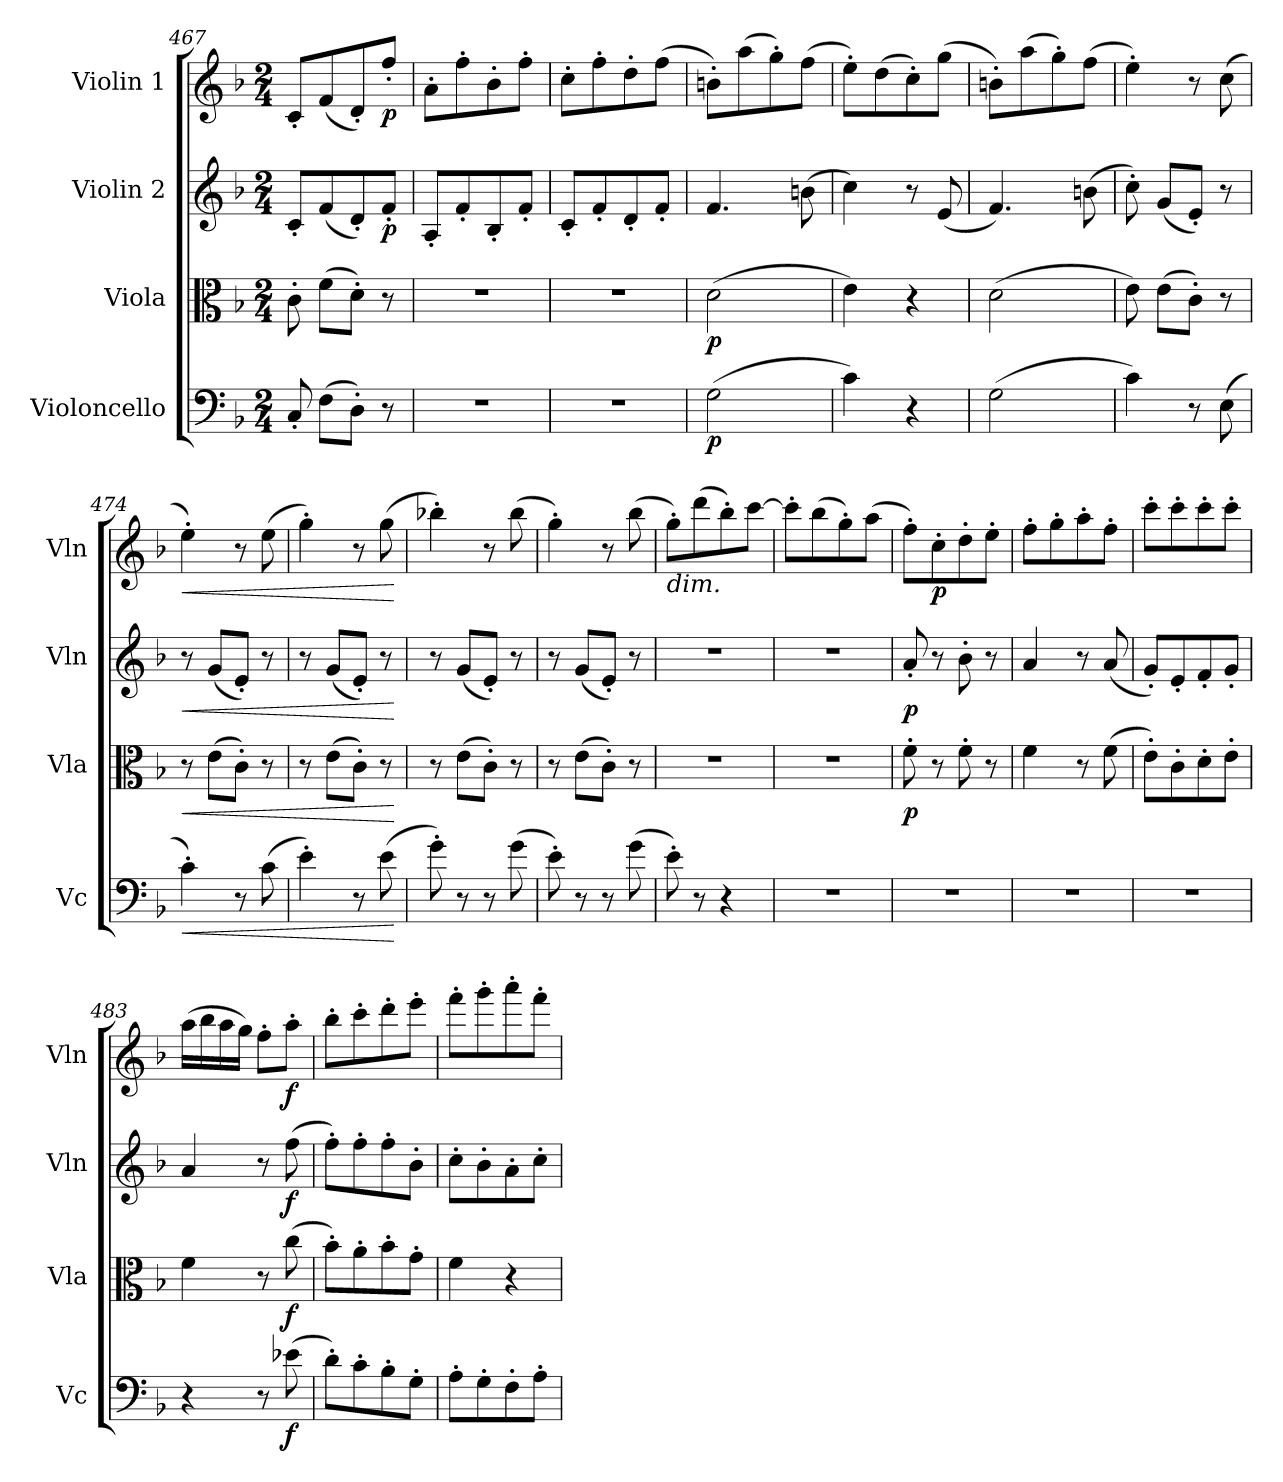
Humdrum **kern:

**kern	**dynam	**kern	**dynam	**kern	**dynam	**kern	**dynam
*part4	*part4	*part3	*part3	*part2	*part2	*part1	*part1
*staff4	*staff4	*staff3	*staff3	*staff2	*staff2	*staff1	*staff1
*I"Violoncello	*	*I"Viola	*	*I"Violin 2	*	*I"Violin 1	*
*I'Vc	*	*I'Vla	*	*I'Vln	*	*I'Vln	*
*clefF4	*	*clefC3	*	*clefG2	*	*clefG2	*
*k[b-]	*	*k[b-]	*	*k[b-]	*	*k[b-]	*
*M2/4	*	*M2/4	*	*M2/4	*	*M2/4	*
=467	=467	=467	=467	=467	=467	=467	=467
8C'/	.	8c'\	.	8c'/L	.	8c'/L	.
(>8F\L	.	(>8f\L	.	(<8f/	.	(<8f/	.
8D'\J)	.	8d'\J)	.	8d'/)	.	8d'/)	.
!	!	!	!	!	!LO:DY:b	!	!LO:DY:b
8r	.	8r	.	8f'/J	p	8ff'/J	p
=468	=468	=468	=468	=468	=468	=468	=468
2r	.	2r	.	8A'/L	.	8a'\L	.
.	.	.	.	8f'/	.	8ff'\	.
.	.	.	.	8B-'/	.	8b-'\	.
.	.	.	.	8f'/J	.	8ff'\J	.
=469	=469	=469	=469	=469	=469	=469	=469
2r	.	2r	.	8c'/L	.	8cc'\L	.
.	.	.	.	8f'/	.	8ff'\	.
.	.	.	.	8d'/	.	8dd'\	.
.	.	.	.	8f'/J	.	(>8ff\J	.
!!LO:LB:g=z
=470	=470	=470	=470	=470	=470	=470	=470
!	!LO:DY:b	!	!LO:DY:b	!	!	!	!
(>2G\	p	(>2d\	p	4.f/	.	8bn'\L)	.
.	.	.	.	.	.	(>8aa\	.
.	.	.	.	.	.	8gg'\)	.
.	.	.	.	(>8bn\	.	(>8ff\J	.
=471	=471	=471	=471	=471	=471	=471	=471
4c\)	.	4e\)	.	4cc\)	.	8ee'\L)	.
.	.	.	.	.	.	(>8dd\	.
4r	.	4r	.	8r	.	8cc'\)	.
.	.	.	.	(<8e/	.	(>8gg\J	.
=472	=472	=472	=472	=472	=472	=472	=472
(>2G\	.	(>2d\	.	4.f/)	.	8bn'\L)	.
.	.	.	.	.	.	(>8aa\	.
.	.	.	.	.	.	8gg'\)	.
.	.	.	.	(>8bn\	.	(>8ff\J	.
=473	=473	=473	=473	=473	=473	=473	=473
4c\)	.	8e\)	.	8cc'\)	.	4ee'\)	.
.	.	(>8e\L	.	(<8g/L	.	.	.
8r	.	8c'\J)	.	8e'/J)	.	8r	.
(>8E\	.	8r	.	8r	.	(>8cc\	.
=474	=474	=474	=474	=474	=474	=474	=474
!	!LO:HP:b	!	!LO:HP:b	!	!LO:HP:b	!	!LO:HP:b
4c'\)	<	8r	<	8r	<	4ee'\)	<
.	.	(>8e\L	.	(<8g/L	.	.	.
8r	.	8c'\J)	.	8e'/J)	.	8r	.
(>8c\	.	8r	.	8r	.	(>8ee\	.
=475	=475	=475	=475	=475	=475	=475	=475
4e'\)	.	8r	.	8r	.	4gg'\)	.
.	.	(>8e\L	.	(<8g/L	.	.	.
8r	.	8c'\J)	.	8e'/J)	.	8r	.
(>8e\	.	8r	.	8r	.	(>8gg\	.
.	[	.	[	.	[	.	[
=476	=476	=476	=476	=476	=476	=476	=476
8g'\)	.	8r	.	8r	.	4bb-X'\)	.
8r	.	(>8e\L	.	(<8g/L	.	.	.
8r	.	8c'\J)	.	8e'/J)	.	8r	.
(>8g\	.	8r	.	8r	.	(>8bb-\	.
=477	=477	=477	=477	=477	=477	=477	=477
8e'\)	.	8r	.	8r	.	4gg'\)	.
8r	.	(>8e\L	.	(<8g/L	.	.	.
8r	.	8c'\J)	.	8e'/J)	.	8r	.
(>8g\	.	8r	.	8r	.	(>8bb-\	.
=478	=478	=478	=478	=478	=478	=478	=478
!	!	!	!	!	!	!LO:TX:b:i:t=dim.	!
8e'\)	.	2r	.	2r	.	8gg'\L)	.
8r	.	.	.	.	.	(>8ddd\	.
4r	.	.	.	.	.	8bb-'\)	.
.	.	.	.	.	.	[8ccc\J	.
!!LO:LB:g=z
=479	=479	=479	=479	=479	=479	=479	=479
2r	.	2r	.	2r	.	8ccc'\L]	.
.	.	.	.	.	.	(>8bb-\	.
.	.	.	.	.	.	8gg'\)	.
.	.	.	.	.	.	(>8aa\J	.
=480	=480	=480	=480	=480	=480	=480	=480
!	!	!	!LO:DY:b	!	!LO:DY:b	!	!
2r	.	8f'\	p	8a'/	p	8ff'\L)	.
!	!	!	!	!	!	!	!LO:DY:b
.	.	8r	.	8r	.	8cc'\	p
.	.	8f'\	.	8b-'\	.	8dd'\	.
.	.	8r	.	8r	.	8ee'\J	.
=481	=481	=481	=481	=481	=481	=481	=481
2r	.	4f\	.	4a/	.	8ff'\L	.
.	.	.	.	.	.	8gg'\	.
.	.	8r	.	8r	.	8aa'\	.
.	.	(>8f\	.	(<8a/	.	8ff'\J	.
=482	=482	=482	=482	=482	=482	=482	=482
2r	.	8e'\L)	.	8g'/L)	.	8ccc'\L	.
.	.	8c'\	.	8e'/	.	8ccc'\	.
.	.	8d'\	.	8f'/	.	8ccc'\	.
.	.	8e'\J	.	8g'/J	.	8ccc'\J	.
=483	=483	=483	=483	=483	=483	=483	=483
4r	.	4f\	.	4a/	.	(>16aa\LL	.
.	.	.	.	.	.	16bb-\	.
.	.	.	.	.	.	16aa\	.
.	.	.	.	.	.	16gg\JJ)	.
8r	.	8r	.	8r	.	8ff'\L	.
!	!LO:DY:b	!	!LO:DY:b	!	!LO:DY:b	!	!LO:DY:b
(>8e-X\	f	(>8cc\	f	(>8ff\	f	8aa'\J	f
=484	=484	=484	=484	=484	=484	=484	=484
8d'\L)	.	8b-'\L)	.	8ff'\L)	.	8bb-'\L	.
8c'\	.	8a'\	.	8ff'\	.	8ccc'\	.
8B-'\	.	8b-'\	.	8ff'\	.	8ddd'\	.
8G'\J	.	8g'\J	.	8b-'\J	.	8eee'\J	.
=485	=485	=485	=485	=485	=485	=485	=485
8A'\L	.	4f\	.	8cc'\L	.	8fff'\L	.
8G'\	.	.	.	8b-'\	.	8ggg'\	.
8F'\	.	4r	.	8a'\	.	8aaa'\	.
8A'\J	.	.	.	8cc'\J	.	8fff'\J	.
=	=	=	=	=	=	=	=
*-	*-	*-	*-	*-	*-	*-	*-
